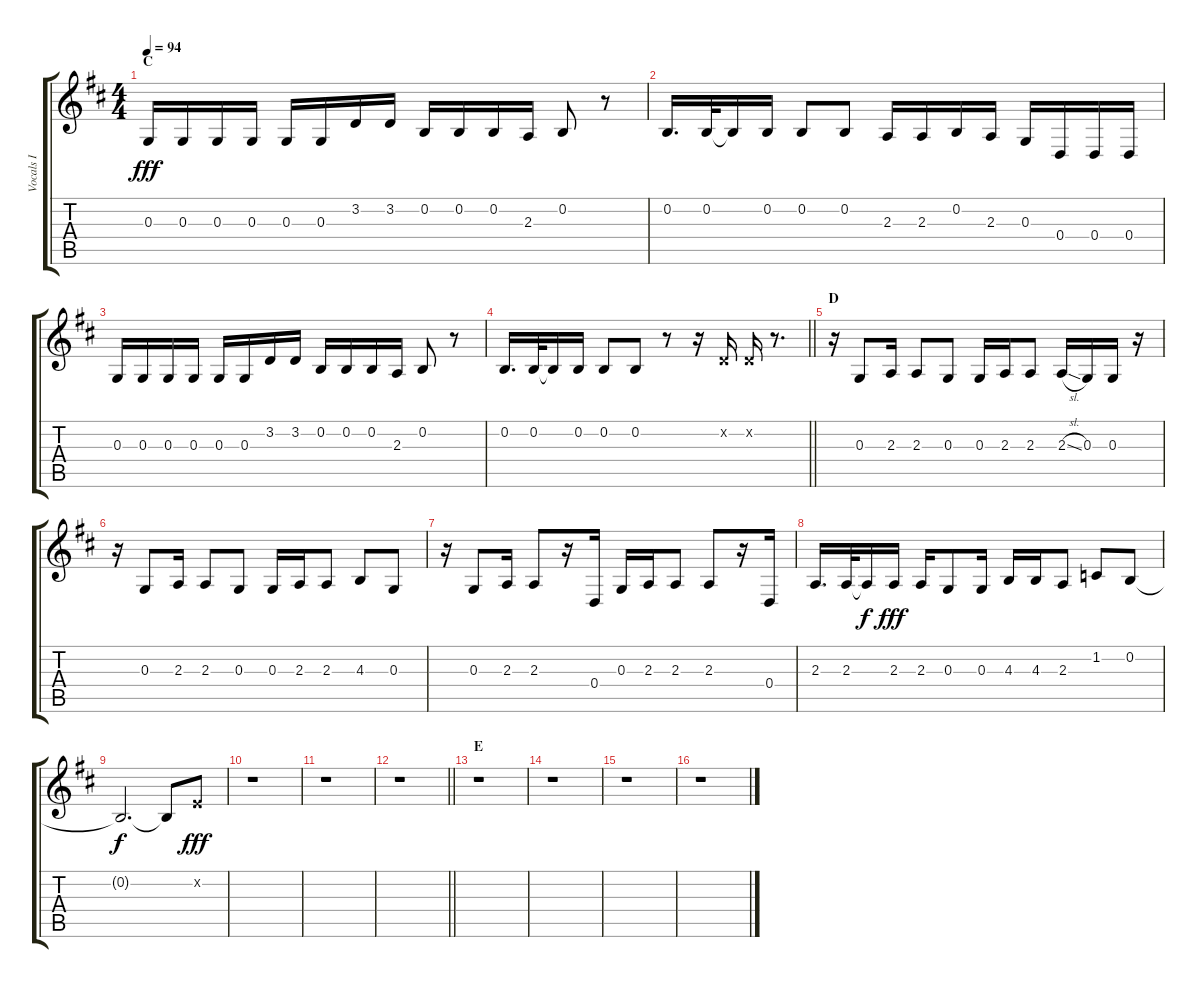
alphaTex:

\track ("Vocals I" "Vocals I") {instrument voiceoohs}
\staff {score tabs}
\tuning (E4 B3 G3 D3 A2 E2) {hide}
\ts (4 4)
\section ("" "C")
\tempo 94
\clef g2
\ks d
0.3.16{dy fff} 0.3.16 0.3.16 0.3.16 0.3.16 0.3.16 3.2.16 3.2.16 0.2.16 0.2.16 0.2.16 2.3.16 0.2.8 r.8 |
0.2.16{d} 0.2.32 0.2{t}.16 0.2.16 0.2.8 0.2.8 2.3.16 2.3.16 0.2.16 2.3.16 0.3.16 0.4.16 0.4.16 0.4.16 |
0.3.16 0.3.16 0.3.16 0.3.16 0.3.16 0.3.16 3.2.16 3.2.16 0.2.16 0.2.16 0.2.16 2.3.16 0.2.8 r.8 |
\barLineRight lightlight
0.2.16{d} 0.2.32 0.2{t}.16 0.2.16 0.2.8 0.2.8 r.8 r.16 3.2{x}.16 3.2{x}.16 r.8{d} |
\section ("" "D")
r.16 0.3.8 2.3.16 2.3.8 0.3.8 0.3.16 2.3.16 2.3.8 2.3{sl}.16 0.3.16 0.3.16 r.16 |
r.16 0.3.8 2.3.16 2.3.8 0.3.8 0.3.16 2.3.16 2.3.8 4.3.8 0.3.8 |
r.16 0.3.8 2.3.16 2.3.8 r.16 0.4.16 0.3.16 2.3.16 2.3.8 2.3.8 r.16 0.4.16 |
2.3.16{d} 2.3.32 2.3{t}.16{dy f} 2.3.16{dy fff} 2.3.16 0.3.8 0.3.16 4.3.16 4.3.16 2.3.8 1.2.8 0.2.8 |
0.2{t}.2{d dy f} 0.2{t}.8 5.2{x}.8{dy fff} |
r.1 |
r.1 |
\barLineRight lightlight
r.1 |
\section ("" "E")
r.1 |
r.1 |
r.1 |
r.1
